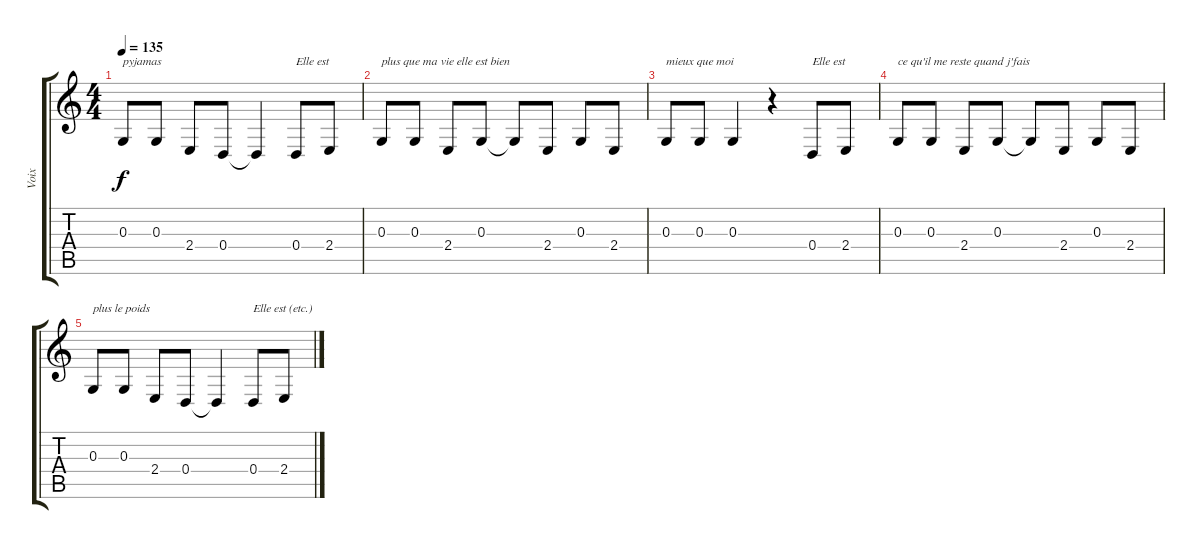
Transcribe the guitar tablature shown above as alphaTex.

\track ("Voix" "Voix") {instrument bassoon}
\staff {score tabs}
\tuning (E4 B3 G3 D3 A2 E2) {hide}
\ts (4 4)
\tempo 135
\clef g2
\ks c
0.3.8{txt "pyjamas" dy f} 0.3.8 2.4.8 0.4.8 0.4{t}.4 0.4.8{txt "Elle est"} 2.4.8 |
0.3.8{txt "plus que ma vie elle est bien"} 0.3.8 2.4.8 0.3.8 0.3{t}.8 2.4.8 0.3.8 2.4.8 |
0.3.8{txt "mieux que moi"} 0.3.8 0.3.4 r.4 0.4.8{txt "Elle est"} 2.4.8 |
0.3.8{txt "ce qu'il me reste quand j'fais"} 0.3.8 2.4.8 0.3.8 0.3{t}.8 2.4.8 0.3.8 2.4.8 |
0.3.8{txt "plus le poids"} 0.3.8 2.4.8 0.4.8 0.4{t}.4 0.4.8{txt "Elle est (etc.)"} 2.4.8
